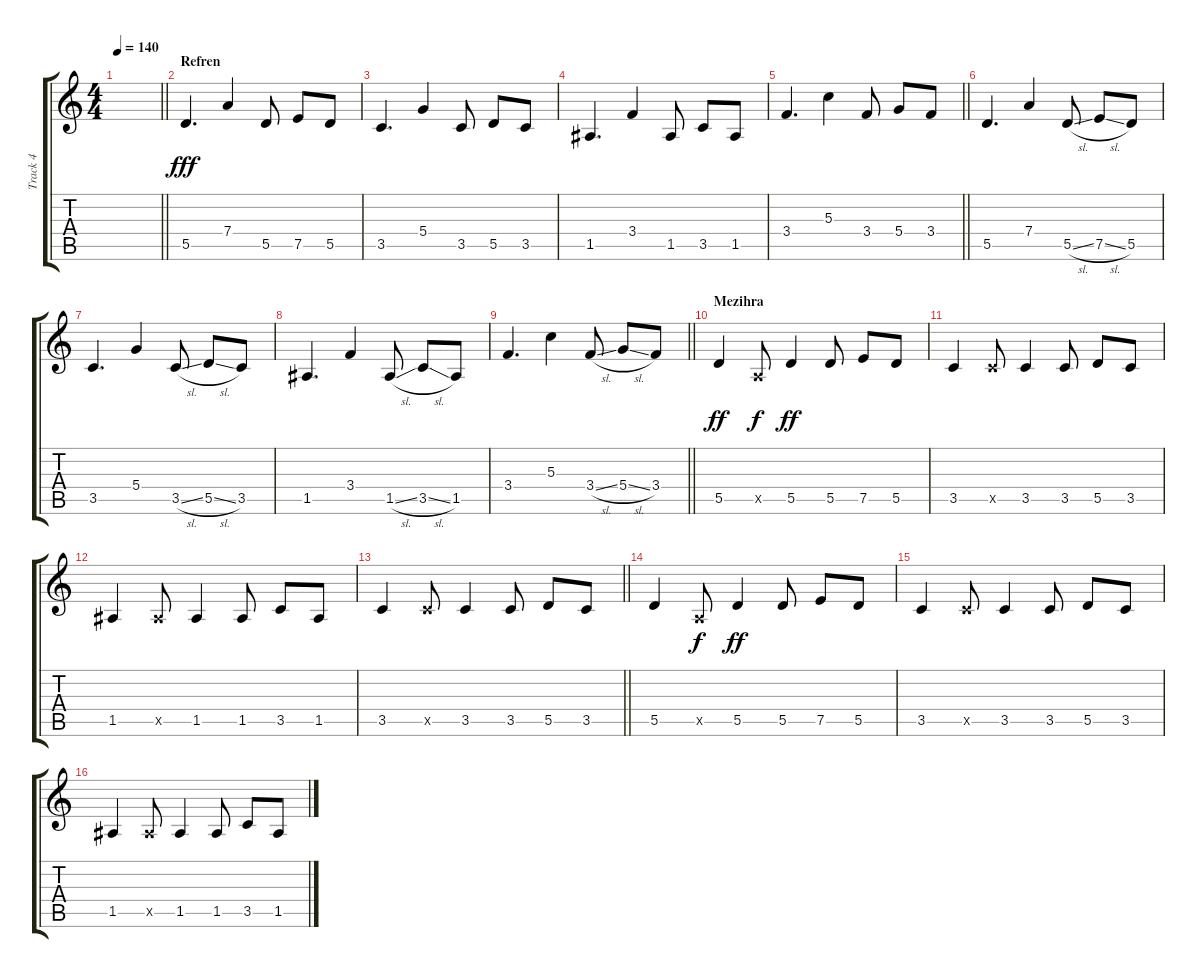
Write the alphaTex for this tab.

\track ("Track 4" "Track 4") {instrument electricbassfinger}
\staff {score tabs}
\tuning (E4 B3 G3 D3 A2 E2) {hide}
\ts (4 4)
\tempo 140
\clef g2
\barLineRight lightlight
\ks c
|
\section ("" "Refren")
5.5.4{d dy fff} 7.4.4 5.5.8 7.5.8 5.5.8 |
3.5.4{d} 5.4.4 3.5.8 5.5.8 3.5.8 |
1.5.4{d} 3.4.4 1.5.8 3.5.8 1.5.8 |
\barLineRight lightlight
3.4.4{d} 5.3.4 3.4.8 5.4.8 3.4.8 |
5.5.4{d} 7.4.4 5.5{sl}.8 7.5{sl}.8 5.5.8 |
3.5.4{d} 5.4.4 3.5{sl}.8 5.5{sl}.8 3.5.8 |
1.5.4{d} 3.4.4 1.5{sl}.8 3.5{sl}.8 1.5.8 |
\barLineRight lightlight
3.4.4{d} 5.3.4 3.4{sl}.8 5.4{sl}.8 3.4.8 |
\section ("" "Mezihra")
5.5.4{dy ff} 0.5{x}.8{dy f} 5.5.4{dy ff} 5.5.8 7.5.8 5.5.8 |
3.5.4 3.5{x}.8 3.5.4 3.5.8 5.5.8 3.5.8 |
1.5.4 1.5{x}.8 1.5.4 1.5.8 3.5.8 1.5.8 |
\barLineRight lightlight
3.5.4 3.5{x}.8 3.5.4 3.5.8 5.5.8 3.5.8 |
5.5.4 0.5{x}.8{dy f} 5.5.4{dy ff} 5.5.8 7.5.8 5.5.8 |
3.5.4 3.5{x}.8 3.5.4 3.5.8 5.5.8 3.5.8 |
1.5.4 1.5{x}.8 1.5.4 1.5.8 3.5.8 1.5.8
